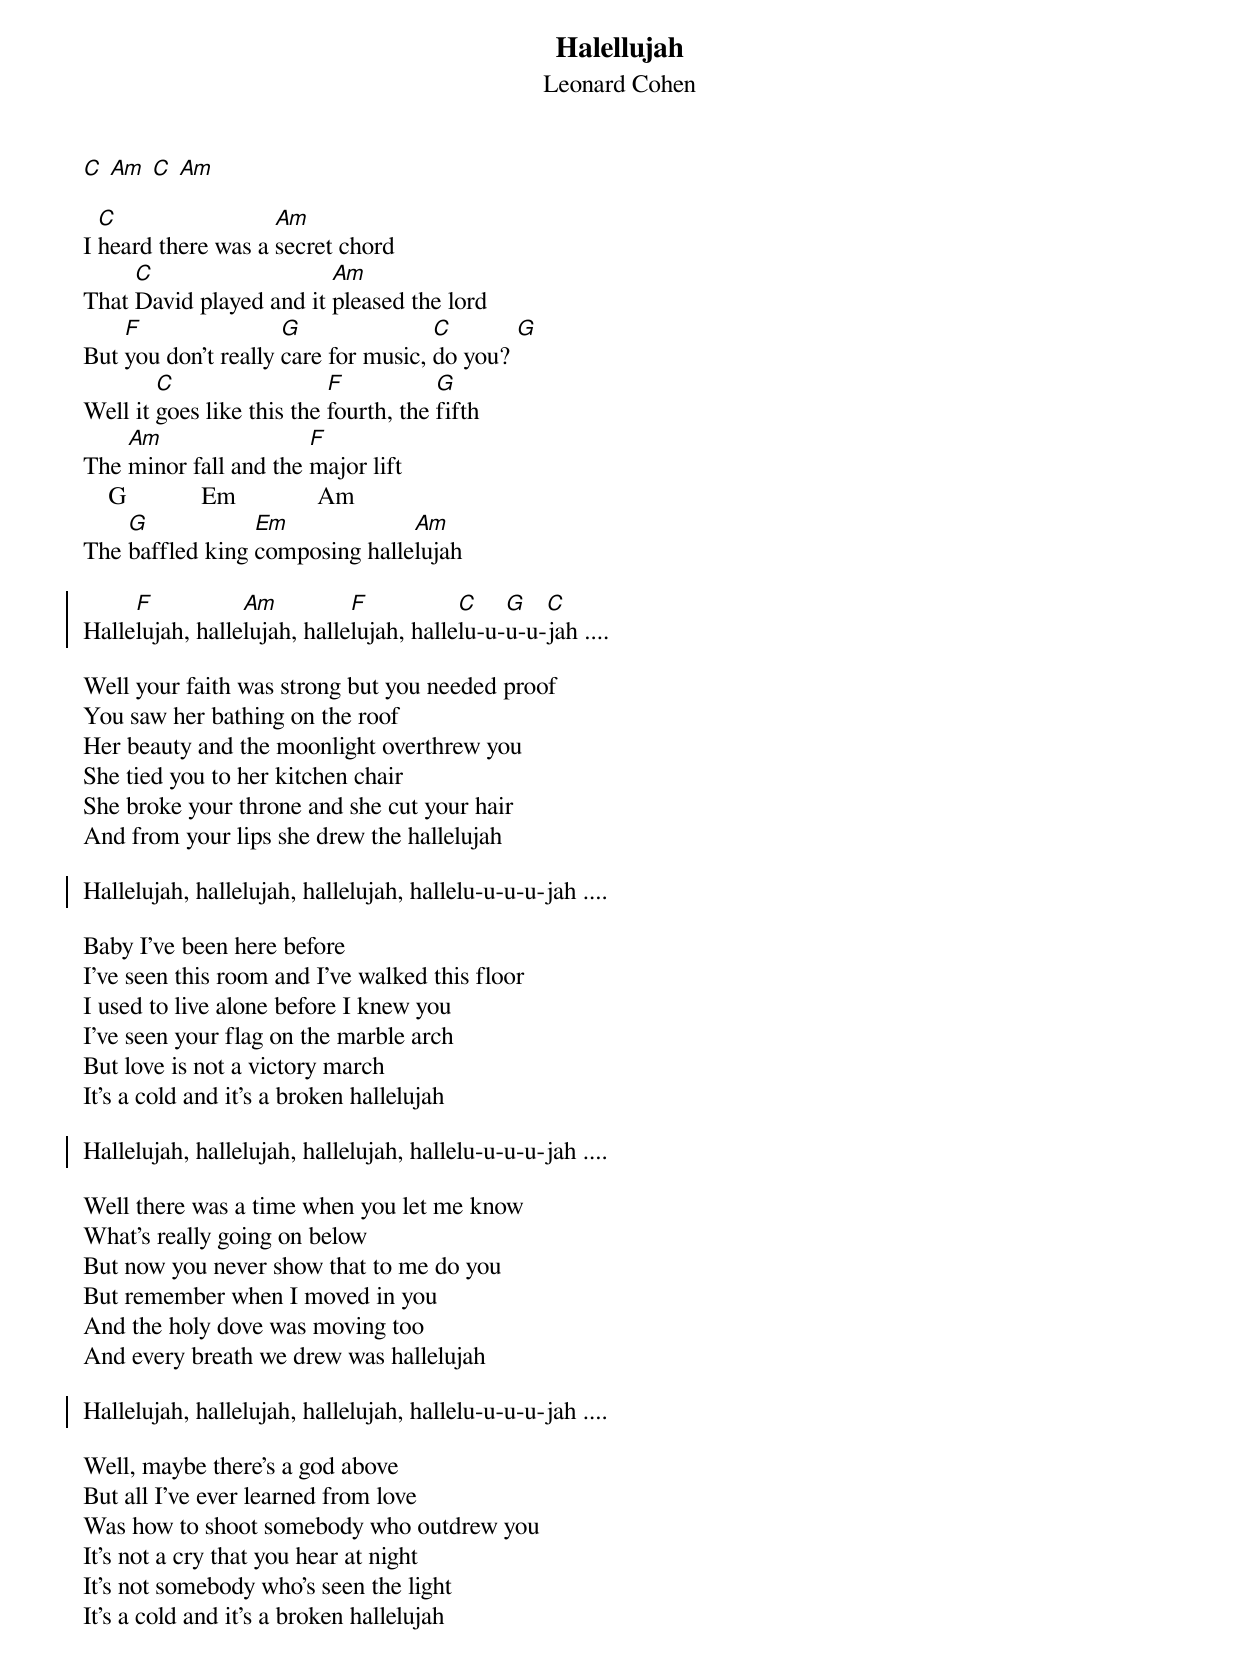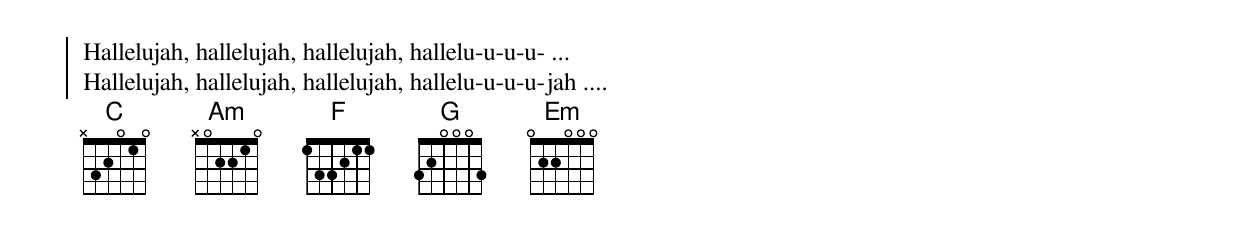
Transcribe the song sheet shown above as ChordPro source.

{t: Halellujah}
{st: Leonard Cohen}

[C] [Am] [C] [Am]

I [C]heard there was a [Am]secret chord
That [C]David played and it [Am]pleased the lord
But [F]you don't really [G]care for music, [C]do you? [G]
Well it [C]goes like this the [F]fourth, the [G]fifth
The [Am]minor fall and the [F]major lift
    G            Em             Am
The [G]baffled king [Em]composing halle[Am]lujah

{soc}
Halle[F]lujah, halle[Am]lujah, halle[F]lujah, halle[C]lu-u-[G]u-u-[C]jah ....
{eoc}

Well your faith was strong but you needed proof
You saw her bathing on the roof
Her beauty and the moonlight overthrew you
She tied you to her kitchen chair
She broke your throne and she cut your hair
And from your lips she drew the hallelujah

{soc}
Hallelujah, hallelujah, hallelujah, hallelu-u-u-u-jah ....
{eoc}

Baby I've been here before
I've seen this room and I've walked this floor
I used to live alone before I knew you
I've seen your flag on the marble arch
But love is not a victory march
It's a cold and it's a broken hallelujah

{soc}
Hallelujah, hallelujah, hallelujah, hallelu-u-u-u-jah ....
{eoc}

Well there was a time when you let me know
What's really going on below
But now you never show that to me do you
But remember when I moved in you
And the holy dove was moving too
And every breath we drew was hallelujah

{soc}
Hallelujah, hallelujah, hallelujah, hallelu-u-u-u-jah ....
{eoc}

Well, maybe there's a god above
But all I've ever learned from love
Was how to shoot somebody who outdrew you
It's not a cry that you hear at night
It's not somebody who's seen the light
It's a cold and it's a broken hallelujah

{soc}
Hallelujah, hallelujah, hallelujah, hallelu-u-u-u- ...
Hallelujah, hallelujah, hallelujah, hallelu-u-u-u-jah ....
{eoc}
